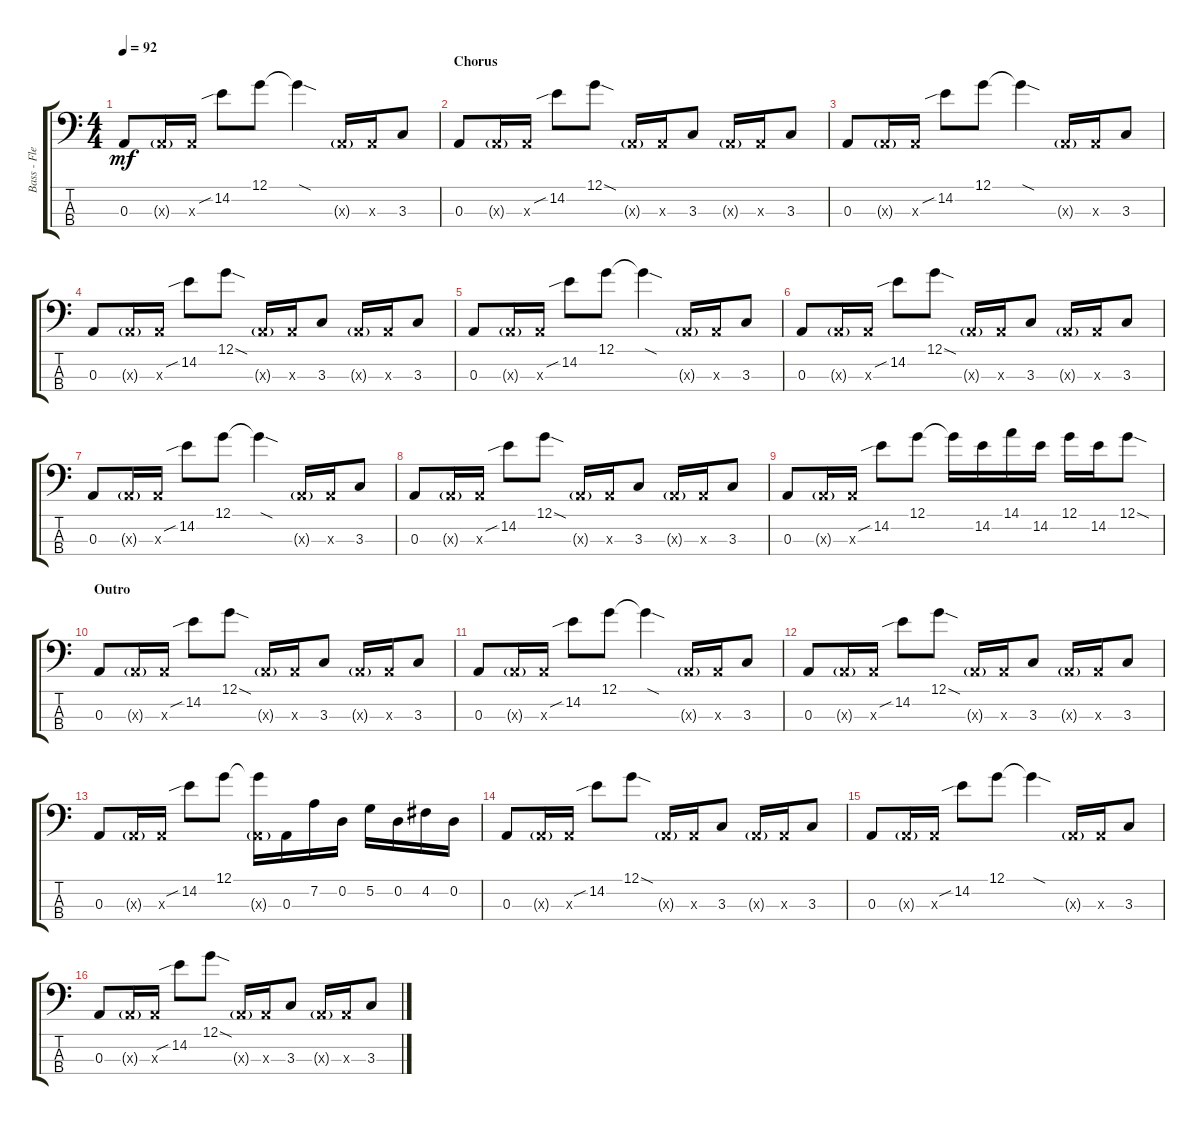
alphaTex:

\track ("Bass - Flea" "Bass - Fle") {instrument electricbassfinger}
\staff {score tabs}
\tuning (G2 D2 A1 E1) {hide}
\ts (4 4)
\tempo 92
\clef f4
\ks c
0.3.8{dy mf} 0.3{g x}.16 0.3{x}.16 14.2{sib}.8 12.1.8 12.1{sod t}.4 0.3{g x}.16 0.3{x}.16 3.3.8 |
\section ("" "Chorus")
0.3.8 0.3{g x}.16 0.3{x}.16 14.2{sib}.8 12.1{sod}.8 0.3{g x}.16 0.3{x}.16 3.3.8 0.3{g x}.16 0.3{x}.16 3.3.8 |
0.3.8 0.3{g x}.16 0.3{x}.16 14.2{sib}.8 12.1.8 12.1{sod t}.4 0.3{g x}.16 0.3{x}.16 3.3.8 |
0.3.8 0.3{g x}.16 0.3{x}.16 14.2{sib}.8 12.1{sod}.8 0.3{g x}.16 0.3{x}.16 3.3.8 0.3{g x}.16 0.3{x}.16 3.3.8 |
0.3.8 0.3{g x}.16 0.3{x}.16 14.2{sib}.8 12.1.8 12.1{sod t}.4 0.3{g x}.16 0.3{x}.16 3.3.8 |
0.3.8 0.3{g x}.16 0.3{x}.16 14.2{sib}.8 12.1{sod}.8 0.3{g x}.16 0.3{x}.16 3.3.8 0.3{g x}.16 0.3{x}.16 3.3.8 |
0.3.8 0.3{g x}.16 0.3{x}.16 14.2{sib}.8 12.1.8 12.1{sod t}.4 0.3{g x}.16 0.3{x}.16 3.3.8 |
0.3.8 0.3{g x}.16 0.3{x}.16 14.2{sib}.8 12.1{sod}.8 0.3{g x}.16 0.3{x}.16 3.3.8 0.3{g x}.16 0.3{x}.16 3.3.8 |
0.3.8 0.3{g x}.16 0.3{x}.16 14.2{sib}.8 12.1.8 12.1{t}.16 14.2.16 14.1.16 14.2.16 12.1.16 14.2.16 12.1{sod}.8 |
\section ("" "Outro")
0.3.8 0.3{g x}.16 0.3{x}.16 14.2{sib}.8 12.1{sod}.8 0.3{g x}.16 0.3{x}.16 3.3.8 0.3{g x}.16 0.3{x}.16 3.3.8 |
0.3.8 0.3{g x}.16 0.3{x}.16 14.2{sib}.8 12.1.8 12.1{sod t}.4 0.3{g x}.16 0.3{x}.16 3.3.8 |
0.3.8 0.3{g x}.16 0.3{x}.16 14.2{sib}.8 12.1{sod}.8 0.3{g x}.16 0.3{x}.16 3.3.8 0.3{g x}.16 0.3{x}.16 3.3.8 |
0.3.8 0.3{g x}.16 0.3{x}.16 14.2{sib}.8 12.1.8 (12.1{t} 0.3{g x}).16 0.3.16 7.2.16 0.2.16 5.2.16 0.2.16 4.2.16 0.2.16 |
0.3.8 0.3{g x}.16 0.3{x}.16 14.2{sib}.8 12.1{sod}.8 0.3{g x}.16 0.3{x}.16 3.3.8 0.3{g x}.16 0.3{x}.16 3.3.8 |
0.3.8 0.3{g x}.16 0.3{x}.16 14.2{sib}.8 12.1.8 12.1{sod t}.4 0.3{g x}.16 0.3{x}.16 3.3.8 |
0.3.8 0.3{g x}.16 0.3{x}.16 14.2{sib}.8 12.1{sod}.8 0.3{g x}.16 0.3{x}.16 3.3.8 0.3{g x}.16 0.3{x}.16 3.3.8
